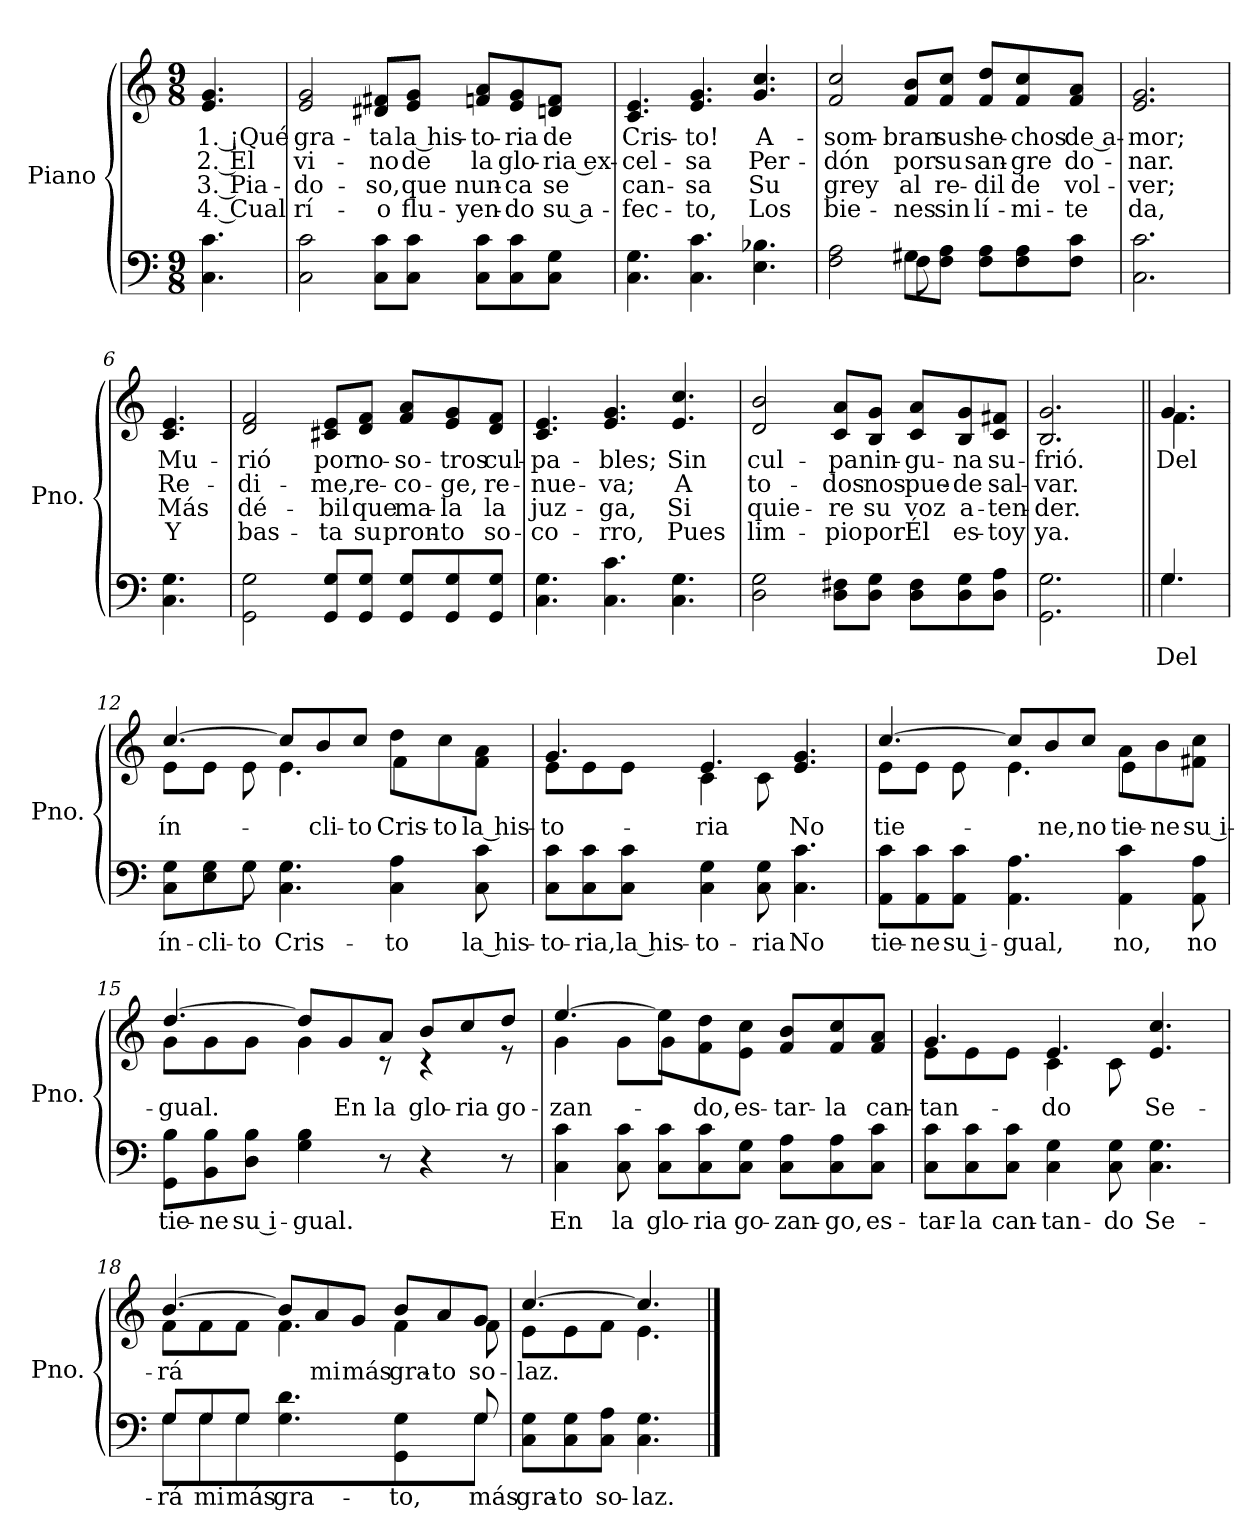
**kern	**text	**kern	**text	**text	**text	**text
*part1	*part1	*part1	*part1	*part1	*part1	*part1
*staff2	*staff2	*staff1	*staff1	*staff1	*staff1	*staff1
*I"Piano	*	*	*	*	*	*
*I'Pno.	*	*	*	*	*	*
*clefF4	*	*clefG2	*	*	*	*
*k[]	*	*k[]	*	*	*	*
*M9/8	*	*M9/8	*	*	*	*
=1	=1	=1	=1	=1	=1	=1
!	!	!	!LO:LY:b	!LO:LY:b	!LO:LY:b	!LO:LY:b
4.C\ 4.c\	.	4.e/ 4.g/	1. ¡Qué	2. El	3. Pia-	4. Cual
=2	=2	=2	=2	=2	=2	=2
!	!	!	!LO:LY:b	!LO:LY:b	!LO:LY:b	!LO:LY:b
2C\ 2c\	.	2e/ 2g/	gra-	vi-	-do-	rí-
!	!	!	!LO:LY:b	!LO:LY:b	!LO:LY:b	!LO:LY:b
8C\ 8c\L	.	8d#X/ 8f#X/L	-ta	-no	-so,	-o
!	!	!	!LO:LY:b	!LO:LY:b	!LO:LY:b	!LO:LY:b
8C\ 8c\J	.	8e/ 8g/J	la his-	de	que	flu-
!	!	!	!LO:LY:b	!LO:LY:b	!LO:LY:b	!LO:LY:b
8C\ 8c\L	.	8fn/ 8a/L	-to-	la	nun-	-yen-
!	!	!	!LO:LY:b	!LO:LY:b	!LO:LY:b	!LO:LY:b
8C\ 8c\	.	8e/ 8g/	-ria	glo-	-ca	-do
!	!	!	!LO:LY:b	!LO:LY:b	!LO:LY:b	!LO:LY:b
8C\ 8G\J	.	8dn/ 8f/J	de	-ria ex-	se	su a-
=3	=3	=3	=3	=3	=3	=3
!	!	!	!LO:LY:b	!LO:LY:b	!LO:LY:b	!LO:LY:b
4.C\ 4.G\	.	4.c/ 4.e/	Cris-	-cel-	can-	-fec-
!	!	!	!LO:LY:b	!LO:LY:b	!LO:LY:b	!LO:LY:b
4.C\ 4.c\	.	4.e/ 4.g/	-to!	-sa	-sa	-to,
!	!	!	!LO:LY:b	!LO:LY:b	!LO:LY:b	!LO:LY:b
4.E\ 4.B-X\	.	4.g/ 4.cc/	A-	Per-	Su	Los
=4	=4	=4	=4	=4	=4	=4
*^	*	*	*	*	*	*
!	!	!	!	!LO:LY:b	!LO:LY:b	!LO:LY:b	!LO:LY:b
2F\ 2A\	2ryy	.	2f/ 2cc/	-som-	-dón	grey	bie-
!	!	!	!	!LO:LY:b	!LO:LY:b	!LO:LY:b	!LO:LY:b
8G#X\L	8F\	.	8f/ 8b/L	-bran	por	al	-nes
!	!	!	!	!LO:LY:b	!LO:LY:b	!LO:LY:b	!LO:LY:b
8F\ 8A\J	2ryy	.	8f/ 8cc/J	sus	su	re-	sin
!	!	!	!	!LO:LY:b	!LO:LY:b	!LO:LY:b	!LO:LY:b
8F\ 8A\L	.	.	8f/ 8dd/L	he-	san-	-dil	lí-
!	!	!	!	!LO:LY:b	!LO:LY:b	!LO:LY:b	!LO:LY:b
8F\ 8A\	.	.	8f/ 8cc/	-chos	-gre	de	-mi-
!	!	!	!	!LO:LY:b	!LO:LY:b	!LO:LY:b	!LO:LY:b
8F\ 8c\J	.	.	8f/ 8a/J	de a-	do-	vol-	-te
*v	*v	*	*	*	*	*	*
=5	=5	=5	=5	=5	=5	=5
!	!	!	!LO:LY:b	!LO:LY:b	!LO:LY:b	!LO:LY:b
2.C\ 2.c\	.	2.e/ 2.g/	-mor;	-nar.	-ver;	da,
!!LO:LB:g=z
=6	=6	=6	=6	=6	=6	=6
!	!	!	!LO:LY:b	!LO:LY:b	!LO:LY:b	!LO:LY:b
4.C\ 4.G\	.	4.c/ 4.e/	Mu-	Re-	Más	Y
=7	=7	=7	=7	=7	=7	=7
!	!	!	!LO:LY:b	!LO:LY:b	!LO:LY:b	!LO:LY:b
2GG\ 2G\	.	2d/ 2f/	-rió	-di-	dé-	bas-
!	!	!	!LO:LY:b	!LO:LY:b	!LO:LY:b	!LO:LY:b
8GG/ 8G/L	.	8c#X/ 8e/L	por	-me,	-bil	-ta
!	!	!	!LO:LY:b	!LO:LY:b	!LO:LY:b	!LO:LY:b
8GG/ 8G/J	.	8d/ 8f/J	no-	re-	que	su
!	!	!	!LO:LY:b	!LO:LY:b	!LO:LY:b	!LO:LY:b
8GG/ 8G/L	.	8f/ 8a/L	-so-	-co-	ma-	pron-
!	!	!	!LO:LY:b	!LO:LY:b	!LO:LY:b	!LO:LY:b
8GG/ 8G/	.	8e/ 8g/	-tros	-ge,	-la	-to
!	!	!	!LO:LY:b	!LO:LY:b	!LO:LY:b	!LO:LY:b
8GG/ 8G/J	.	8d/ 8f/J	cul-	re-	la	so-
=8	=8	=8	=8	=8	=8	=8
!	!	!	!LO:LY:b	!LO:LY:b	!LO:LY:b	!LO:LY:b
4.C\ 4.G\	.	4.c/ 4.e/	-pa-	-nue-	juz-	-co-
!	!	!	!LO:LY:b	!LO:LY:b	!LO:LY:b	!LO:LY:b
4.C\ 4.c\	.	4.e/ 4.g/	-bles;	-va;	-ga,	-rro,
!	!	!	!LO:LY:b	!LO:LY:b	!LO:LY:b	!LO:LY:b
4.C\ 4.G\	.	4.e/ 4.cc/	Sin	A	Si	Pues
=9	=9	=9	=9	=9	=9	=9
!	!	!	!LO:LY:b	!LO:LY:b	!LO:LY:b	!LO:LY:b
2D\ 2G\	.	2d/ 2b/	cul-	to-	quie-	lim-
!	!	!	!LO:LY:b	!LO:LY:b	!LO:LY:b	!LO:LY:b
8D\ 8F#X\L	.	8c/ 8a/L	-pa	-dos	-re	-pio
!	!	!	!LO:LY:b	!LO:LY:b	!LO:LY:b	!LO:LY:b
8D\ 8G\J	.	8B/ 8g/J	nin-	nos	su	por
!	!	!	!LO:LY:b	!LO:LY:b	!LO:LY:b	!LO:LY:b
8D\ 8F#\L	.	8c/ 8a/L	-gu-	pue-	voz	Él
!	!	!	!LO:LY:b	!LO:LY:b	!LO:LY:b	!LO:LY:b
8D\ 8G\	.	8B/ 8g/	-na	-de	a-	es-
!	!	!	!LO:LY:b	!LO:LY:b	!LO:LY:b	!LO:LY:b
8D\ 8A\J	.	8c/ 8f#X/J	su-	sal-	-ten-	-toy
=10	=10	=10	=10	=10	=10	=10
!	!	!	!LO:LY:b	!LO:LY:b	!LO:LY:b	!LO:LY:b
2.GG\ 2.G\	.	2.B/ 2.g/	-frió.	-var.	-der.	ya.
!!LO:LB:g=z
=11||	=11||	=11||	=11||	=11||	=11||	=11||
!	!	!LO:TX:a:t=Coro	!	!	!	!
!	!LO:LY:b	!	!LO:LY:b	!	!	!
*^	*	*^	*	*	*	*
4.G\	4.G/	Del	4.g/	4.f\	Del	.	.	.
=12	=12	=12	=12	=12	=12	=12	=12	=12
!	!	!LO:LY:b	!	!	!LO:LY:b	!	!	!
8C\ 8G\L	4ryy	ín-	[4.cc/	8e\L	ín-	.	.	.
!	!	!LO:LY:b	!	!	!	!	!	!
8E\ 8G\	.	-cli-	.	8e\J	.	.	.	.
!	!	!LO:LY:b	!	!	!	!	!	!
8G\J	8G\	-to	.	8e\	.	.	.	.
!	!	!LO:LY:b	!	!	!	!	!	!
4.C\ 4.G\	2.ryy	Cris-	8cc/L]	4.e\	.	.	.	.
!	!	!	!	!	!LO:LY:b	!	!	!
.	.	.	8b/	.	-cli-	.	.	.
!	!	!	!	!	!LO:LY:b	!	!	!
.	.	.	8cc/J	.	-to	.	.	.
!	!	!LO:LY:b	!	!	!LO:LY:b	!	!	!
4C\ 4A\	.	-to	8dd\L	4f\	Cris-	.	.	.
!	!	!	!	!	!LO:LY:b	!	!	!
.	.	.	8cc\	.	-to	.	.	.
!	!	!LO:LY:b	!	!	!LO:LY:b	!	!	!
8C\ 8c\	.	la his-	8f\ 8a\J	8ryy	la his-	.	.	.
*v	*v	*	*	*	*	*	*	*
=13	=13	=13	=13	=13	=13	=13	=13
!	!LO:LY:b	!	!	!LO:LY:b	!	!	!
8C\ 8c\L	-to-	4.g/	8e\L	-to-	.	.	.
!	!LO:LY:b	!	!	!	!	!	!
8C\ 8c\	-ria,	.	8e\	.	.	.	.
!	!LO:LY:b	!	!	!	!	!	!
8C\ 8c\J	la his-	.	8e\J	.	.	.	.
!	!LO:LY:b	!	!	!LO:LY:b	!	!	!
4C\ 4G\	-to-	4.e/	4c\	-ria	.	.	.
!	!LO:LY:b	!	!	!	!	!	!
8C\ 8G\	-ria	.	8c\	.	.	.	.
!	!LO:LY:b	!	!	!LO:LY:b	!	!	!
4.C\ 4.c\	No	4.e/ 4.g/	4.ryy	No	.	.	.
=14	=14	=14	=14	=14	=14	=14	=14
!	!LO:LY:b	!	!	!LO:LY:b	!	!	!
8AA\ 8c\L	tie-	[4.cc/	8e\L	tie-	.	.	.
!	!LO:LY:b	!	!	!	!	!	!
8AA\ 8c\	-ne	.	8e\J	.	.	.	.
!	!LO:LY:b	!	!	!	!	!	!
8AA\ 8c\J	su i-	.	8e\	.	.	.	.
!	!LO:LY:b	!	!	!	!	!	!
4.AA\ 4.A\	-gual,	8cc/L]	4.e\	.	.	.	.
!	!	!	!	!LO:LY:b	!	!	!
.	.	8b/	.	-ne,	.	.	.
!	!	!	!	!LO:LY:b	!	!	!
.	.	8cc/J	.	no	.	.	.
!	!LO:LY:b	!	!	!LO:LY:b	!	!	!
4AA\ 4c\	no,	8a\L	4e\	tie-	.	.	.
!	!	!	!	!LO:LY:b	!	!	!
.	.	8b\	.	-ne	.	.	.
!	!LO:LY:b	!	!	!LO:LY:b	!	!	!
8AA\ 8A\	no	8f#X\ 8cc\J	8ryy	su i-	.	.	.
!!LO:LB:g=z	!!
=15	=15	=15	=15	=15	=15	=15	=15
!	!LO:LY:b	!	!	!LO:LY:b	!	!	!
8GG\ 8B\L	tie-	[4.dd/	8g\L	-gual.	.	.	.
!	!LO:LY:b	!	!	!	!	!	!
8BB\ 8B\	-ne	.	8g\	.	.	.	.
!	!LO:LY:b	!	!	!	!	!	!
8D\ 8B\J	su i-	.	8g\J	.	.	.	.
!	!LO:LY:b	!	!	!	!	!	!
4G\ 4B\	-gual.	8dd/L]	4g\	.	.	.	.
!	!	!	!	!LO:LY:b	!	!	!
.	.	8g/	.	En	.	.	.
!	!	!	!	!LO:LY:b	!	!	!
8r	.	8a/J	8r	la	.	.	.
!	!	!	!	!LO:LY:b	!	!	!
4r	.	8b/L	4r	glo-	.	.	.
!	!	!	!	!LO:LY:b	!	!	!
.	.	8cc/	.	-ria	.	.	.
!	!	!	!	!LO:LY:b	!	!	!
8r	.	8dd/J	8r	go-	.	.	.
=16	=16	=16	=16	=16	=16	=16	=16
!	!LO:LY:b	!	!	!LO:LY:b	!	!	!
4C\ 4c\	En	[4.ee/	4g\	-zan-	.	.	.
!	!LO:LY:b	!	!	!	!	!	!
8C\ 8c\	la	.	8g\L	.	.	.	.
!	!LO:LY:b	!	!	!	!	!	!
8C\ 8c\L	glo-	8ee\L]	8g\J	.	.	.	.
!	!LO:LY:b	!	!	!LO:LY:b	!	!	!
8C\ 8c\	-ria	8f\ 8dd\	2ryy	-do,	.	.	.
!	!LO:LY:b	!	!	!LO:LY:b	!	!	!
8C\ 8G\J	go-	8e\ 8cc\J	.	es-	.	.	.
!	!LO:LY:b	!	!	!LO:LY:b	!	!	!
8C\ 8A\L	-zan-	8f/ 8b/L	.	-tar-	.	.	.
!	!LO:LY:b	!	!	!LO:LY:b	!	!	!
8C\ 8A\	-go,	8f/ 8cc/	.	-la	.	.	.
!	!LO:LY:b	!	!	!LO:LY:b	!	!	!
8C\ 8c\J	es-	8f/ 8a/J	8ryy	can-	.	.	.
!!LO:PB:g=z	!!
=17	=17	=17	=17	=17	=17	=17	=17
!	!LO:LY:b	!	!	!LO:LY:b	!	!	!
8C\ 8c\L	-tar-	4.g/	8e\L	-tan-	.	.	.
!	!LO:LY:b	!	!	!	!	!	!
8C\ 8c\	-la	.	8e\	.	.	.	.
!	!LO:LY:b	!	!	!	!	!	!
8C\ 8c\J	can-	.	8e\J	.	.	.	.
!	!LO:LY:b	!	!	!LO:LY:b	!	!	!
4C\ 4G\	-tan-	4.e/	4c\	-do	.	.	.
!	!LO:LY:b	!	!	!	!	!	!
8C\ 8G\	-do	.	8c\	.	.	.	.
!	!LO:LY:b	!	!	!LO:LY:b	!	!	!
4.C\ 4.G\	Se-	4.e/ 4.cc/	4.ryy	Se-	.	.	.
=18	=18	=18	=18	=18	=18	=18	=18
!	!LO:LY:b	!	!	!LO:LY:b	!	!	!
*^	*	*	*	*	*	*	*
8G/L	8G\L	-rá	[4.b/	8f\L	-rá	.	.	.
!	!	!LO:LY:b	!	!	!	!	!	!
8G/	8G\	mi	.	8f\	.	.	.	.
!	!	!LO:LY:b	!	!	!	!	!	!
8G/J	8G\J	más	.	8f\J	.	.	.	.
!	!	!LO:LY:b	!	!	!	!	!	!
4.G\ 4.d\	8ryy	gra-	8b/L]	4.f\	.	.	.	.
!	!	!	!	!	!LO:LY:b	!	!	!
*v	*v	*	*	*	*	*	*	*
.	.	8a/	.	mi	.	.	.
!	!	!	!	!LO:LY:b	!	!	!
.	.	8g/J	.	más	.	.	.
!	!LO:LY:b	!	!	!LO:LY:b	!	!	!
4GG\ 4G\	-to,	8b/L	4f\	gra-	.	.	.
!	!	!	!	!LO:LY:b	!	!	!
.	.	8a/	.	-to	.	.	.
!	!LO:LY:b	!	!	!LO:LY:b	!	!	!
*^	*	*	*	*	*	*	*
8G/	8G\J	más	8g/J	8f\	so-	.	.	.
=19	=19	=19	=19	=19	=19	=19	=19	=19
!	!	!LO:LY:b	!	!	!LO:LY:b	!	!	!
*v	*v	*	*	*	*	*	*	*
8C\ 8G\L	gra-	[4.cc/	8e\L	-laz.	.	.	.
!	!LO:LY:b	!	!	!	!	!	!
8C\ 8G\	-to	.	8e\	.	.	.	.
!	!LO:LY:b	!	!	!	!	!	!
8C\ 8A\J	so-	.	8f\J	.	.	.	.
!	!LO:LY:b	!	!	!	!	!	!
4.C\ 4.G\	-laz.	4.cc/]	4.e\	.	.	.	.
*	*	*v	*v	*	*	*	*
==	==	==	==	==	==	==
*-	*-	*-	*-	*-	*-	*-
